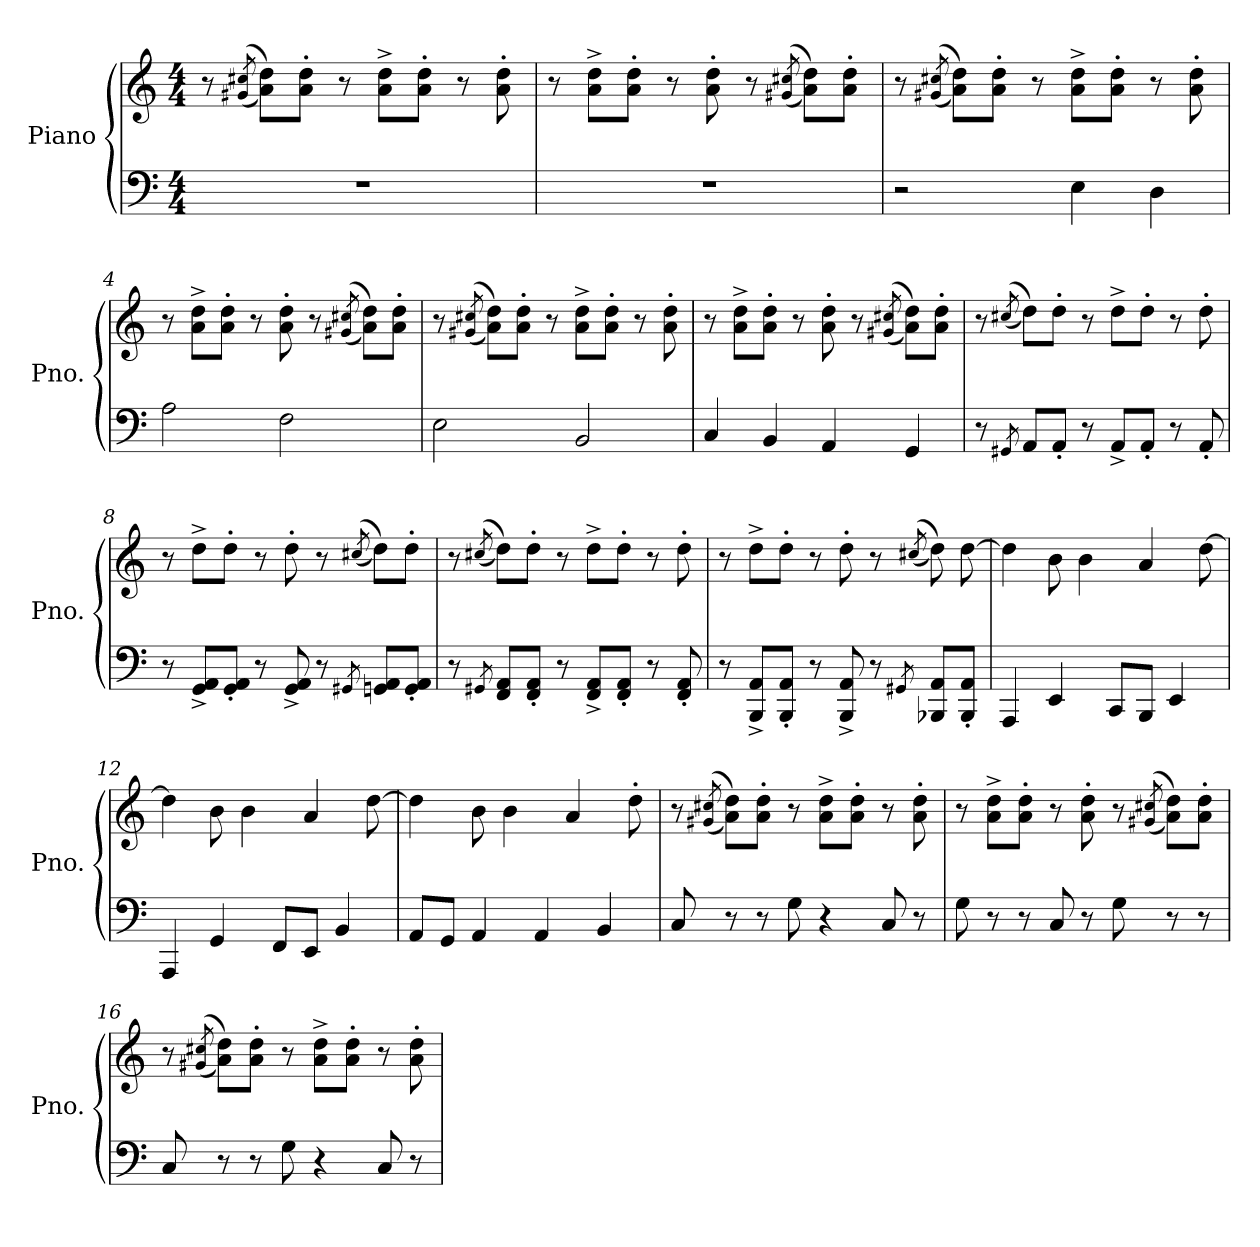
**kern	**kern
*part1	*part1
*staff2	*staff1
*I"Piano	*
*I'Pno.	*
*clefF4	*clefG2
*k[]	*k[]
*M4/4	*M4/4
*MM120	*MM120
=1	=1
1r	8r
.	((8qg#X/ 8qcc#X/
.	8a\ 8dd\L))
.	8a\' 8dd\'J
.	8r
.	8a\^ 8dd\^L
.	8a\' 8dd\'J
.	8r
.	8a\' 8dd\'
=2	=2
1r	8r
.	8a\^ 8dd\^L
.	8a\' 8dd\'J
.	8r
.	8a\' 8dd\'
.	8r
.	((8qg#X/ 8qcc#X/
.	8a\ 8dd\L))
.	8a\' 8dd\'J
=3	=3
2r	8r
.	((8qg#X/ 8qcc#X/
.	8a\ 8dd\L))
.	8a\' 8dd\'J
.	8r
4E\	8a\^ 8dd\^L
.	8a\' 8dd\'J
4D\	8r
.	8a\' 8dd\'
=4	=4
2A\	8r
.	8a\^ 8dd\^L
.	8a\' 8dd\'J
.	8r
2F\	8a\' 8dd\'
.	8r
.	((8qg#X/ 8qcc#X/
.	8a\ 8dd\L))
.	8a\' 8dd\'J
!!LO:LB:g=z
=5	=5
2E\	8r
.	((8qg#X/ 8qcc#X/
.	8a\ 8dd\L))
.	8a\' 8dd\'J
.	8r
2BB/	8a\^ 8dd\^L
.	8a\' 8dd\'J
.	8r
.	8a\' 8dd\'
=6	=6
4C/	8r
.	8a\^ 8dd\^L
4BB/	8a\' 8dd\'J
.	8r
4AA/	8a\' 8dd\'
.	8r
.	((8qg#X/ 8qcc#X/
4GG/	8a\ 8dd\L))
.	8a\' 8dd\'J
=7	=7
8r	8r
8qGG#X/	((8qcc#X/
8AA/L	8dd\L))
8AA'/J	8dd'\J
8r	8r
8AA^/L	8dd^\L
8AA'/J	8dd'\J
8r	8r
8AA'/	8dd'\
=8	=8
8r	8r
8GG/^ 8AA/^L	8dd^\L
8GG/' 8AA/'J	8dd'\J
8r	8r
8GG/^ 8AA/^	8dd'\
8r	8r
8qGG#X/	((8qcc#X/
8GGn/ 8AA/L	8dd\L))
8GG/' 8AA/'J	8dd'\J
!!LO:LB:g=z
=9	=9
8r	8r
8qGG#X/	((8qcc#X/
8FF/ 8AA/L	8dd\L))
8FF/' 8AA/'J	8dd'\J
8r	8r
8FF/^ 8AA/^L	8dd^\L
8FF/' 8AA/'J	8dd'\J
8r	8r
8FF/' 8AA/'	8dd'\
=10	=10
8r	8r
8BBB/^ 8AA/^L	8dd^\L
8BBB/' 8AA/'J	8dd'\J
8r	8r
8BBB/^ 8AA/^	8dd'\
8r	8r
8qGG#X/	((8qcc#X/
8BBB-X/ 8AA/L	8dd\))
8BBB-/' 8AA/'J	[8dd\
=11	=11
4AAA/	4dd\]
4EE/	8b\
.	4b\
8CC/L	.
8BBB/J	4a/
4EE/	.
.	[8dd\
=12	=12
4AAA/	4dd\]
4GG/	8b\
.	4b\
8FF/L	.
8EE/J	4a/
4BB/	.
.	[8dd\
=13	=13
8AA/L	4dd\]
8GG/J	.
4AA/	8b\
.	4b\
4AA/	.
.	4a/
4BB/	.
.	8dd'\
!!LO:LB:g=z
=14	=14
8C/	8r
.	((8qg#X/ 8qcc#X/
8r	8a\ 8dd\L))
8r	8a\' 8dd\'J
8G\	8r
4r	8a\^ 8dd\^L
.	8a\' 8dd\'J
8C/	8r
8r	8a\' 8dd\'
=15	=15
8G\	8r
8r	8a\^ 8dd\^L
8r	8a\' 8dd\'J
8C/	8r
8r	8a\' 8dd\'
8G\	8r
.	((8qg#X/ 8qcc#X/
8r	8a\ 8dd\L))
8r	8a\' 8dd\'J
=16	=16
8C/	8r
.	((8qg#X/ 8qcc#X/
8r	8a\ 8dd\L))
8r	8a\' 8dd\'J
8G\	8r
4r	8a\^ 8dd\^L
.	8a\' 8dd\'J
8C/	8r
8r	8a\' 8dd\'
=	=
*-	*-
